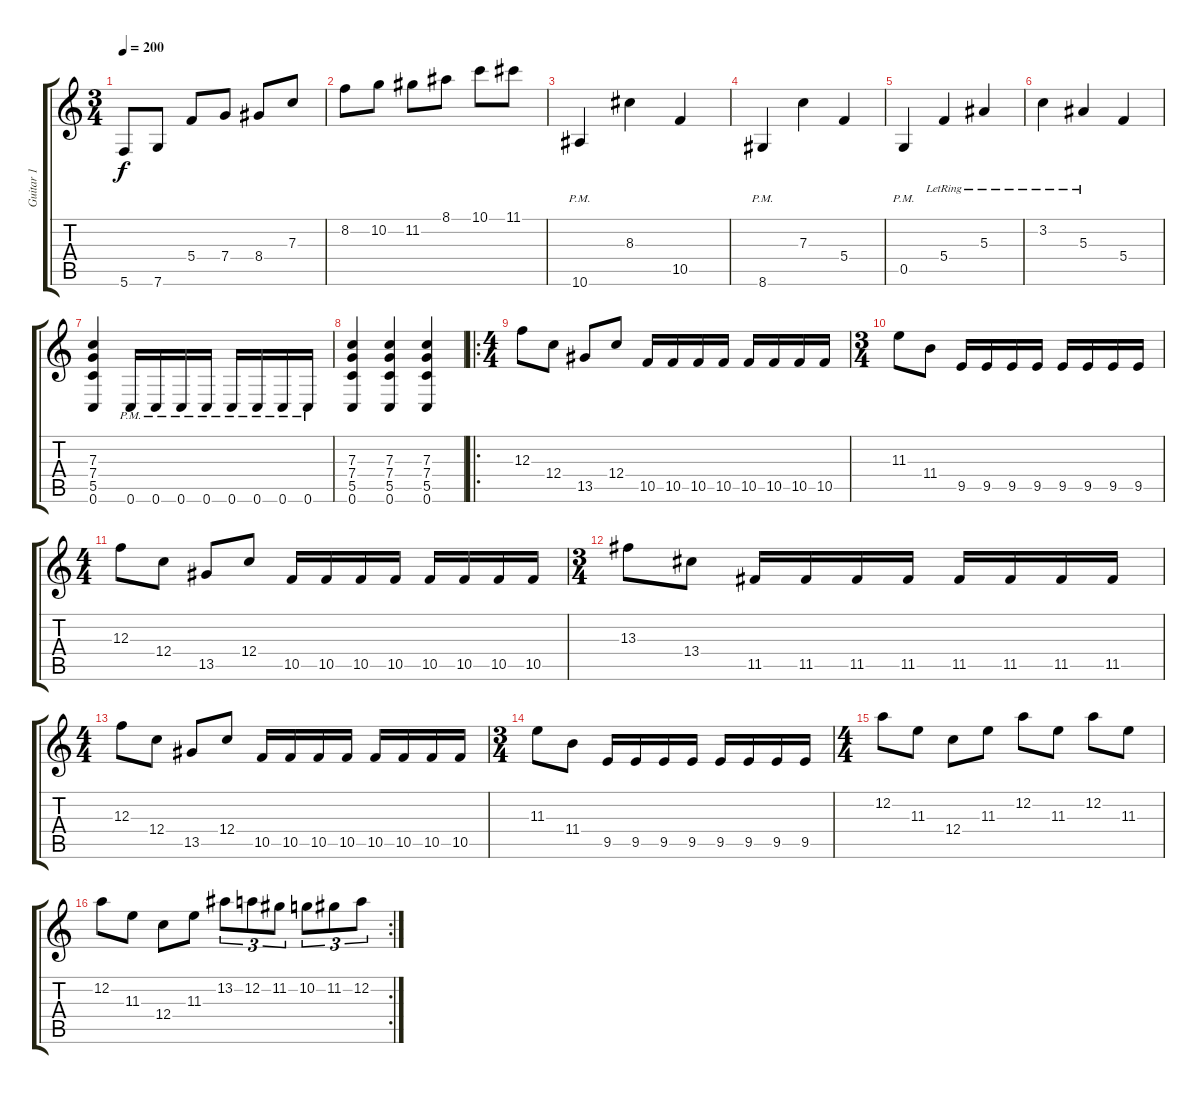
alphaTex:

\track ("Guitar 1" "Guitar 1") {instrument distortionguitar}
\staff {score tabs}
\tuning (D4 A3 F3 C3 G2 C2) {hide}
\ts (3 4)
\tempo 200
\clef g2
\ks c
5.6.8{dy f} 7.6.8 5.4.8 7.4.8 8.4.8 7.3.8 |
8.2.8 10.2.8 11.2.8 8.1.8 10.1.8 11.1.8 |
10.6{pm}.4 8.3.4 10.5.4 |
8.6{pm}.4 7.3.4 5.4.4 |
0.5{pm}.4 5.4{lr}.4 5.3{lr}.4 |
3.2{lr}.4 5.3{lr}.4 5.4.4 |
(7.3 7.4 5.5 0.6).4 0.6{pm}.16 0.6{pm}.16 0.6{pm}.16 0.6{pm}.16 0.6{pm}.16 0.6{pm}.16 0.6{pm}.16 0.6{pm}.16 |
(7.3 7.4 5.5 0.6).4 (7.3 7.4 5.5 0.6).4 (7.3 7.4 5.5 0.6).4 |
\ro
\ts (4 4)
12.3.8 12.4.8 13.5.8 12.4.8 10.5.16 10.5.16 10.5.16 10.5.16 10.5.16 10.5.16 10.5.16 10.5.16 |
\ts (3 4)
11.3.8 11.4.8 9.5.16 9.5.16 9.5.16 9.5.16 9.5.16 9.5.16 9.5.16 9.5.16 |
\ts (4 4)
12.3.8 12.4.8 13.5.8 12.4.8 10.5.16 10.5.16 10.5.16 10.5.16 10.5.16 10.5.16 10.5.16 10.5.16 |
\ts (3 4)
13.3.8 13.4.8 11.5.16 11.5.16 11.5.16 11.5.16 11.5.16 11.5.16 11.5.16 11.5.16 |
\ts (4 4)
12.3.8 12.4.8 13.5.8 12.4.8 10.5.16 10.5.16 10.5.16 10.5.16 10.5.16 10.5.16 10.5.16 10.5.16 |
\ts (3 4)
11.3.8 11.4.8 9.5.16 9.5.16 9.5.16 9.5.16 9.5.16 9.5.16 9.5.16 9.5.16 |
\ts (4 4)
12.2.8 11.3.8 12.4.8 11.3.8 12.2.8 11.3.8 12.2.8 11.3.8 |
\rc 2
12.2.8 11.3.8 12.4.8 11.3.8 13.2.8{tu (3 2)} 12.2.8{tu (3 2)} 11.2.8{tu (3 2)} 10.2.8{tu (3 2)} 11.2.8{tu (3 2)} 12.2.8{tu (3 2)}
